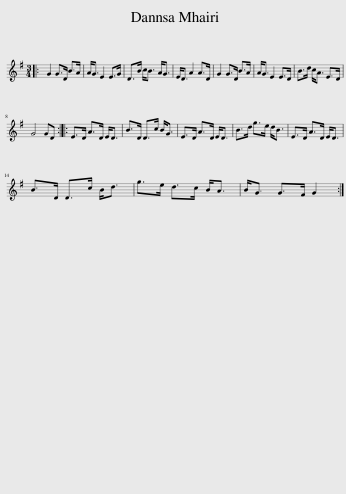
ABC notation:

X:1
L:1/8
M:3/4
I:linebreak $
K:G
V:1 treble
V:1
|: G2 G>D B>A | A<G E2 E>G | D>B c<B A<G | E<D A2 A>D | G2 G>D B>A | %5
 A<G E2 E>D | B>d c<A E>D |$ G4 GD :: E>D A>D E<D | B>D D>c B<G | %10
 E>D A>D E<D | B>d g>e d<B | E>D A>D E<D |$ B>D D>c B<d | g>e d>c B<A | %15
 B<G G>F G2 :| %16
